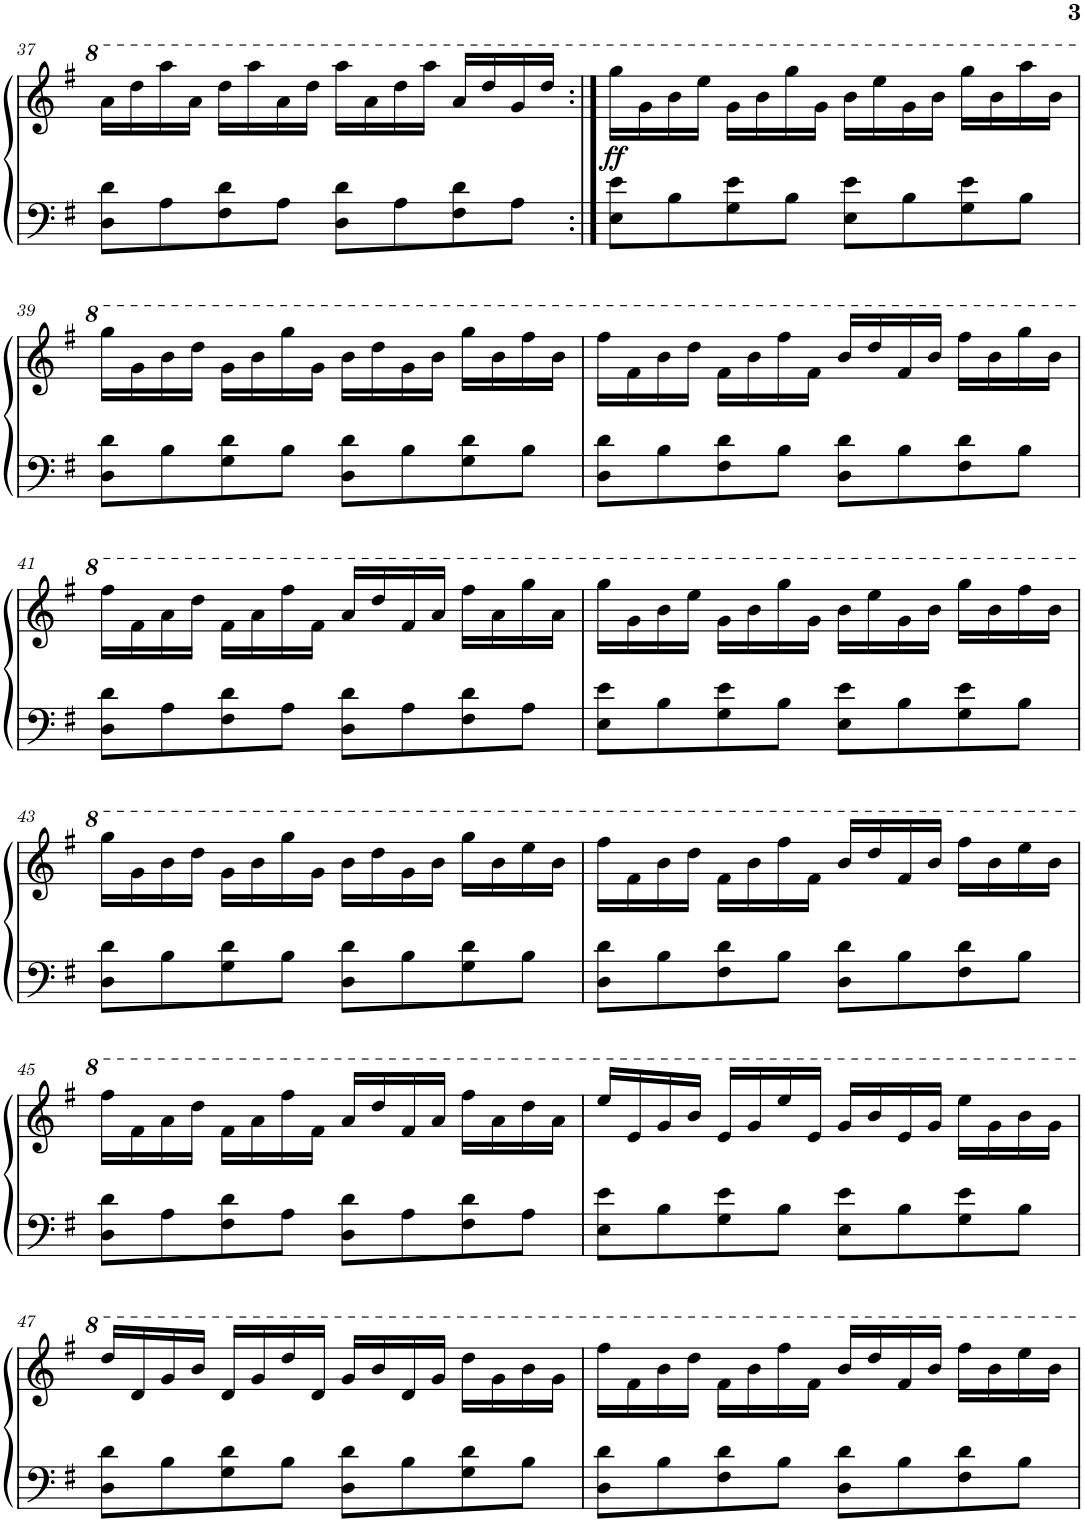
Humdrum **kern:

**kern	**kern	**dynam
*part1	*part1	*part1
*staff2	*staff1	*staff1/2
*I"Piano	*	*
*I'Pno.	*	*
!!LO:PB:g=z
*clefF4	*clefG2	*
*k[f#]	*k[f#]	*
*M4/4	*M4/4	*
=37	=37	=37
8D\ 8d\L	16aa\LL	.
.	16ddd\	.
8A\	16aaa\	.
.	16aa\JJ	.
8F#\ 8d\	16ddd\LL	.
.	16aaa\	.
8A\J	16aa\	.
.	16ddd\JJ	.
8D\ 8d\L	16aaa\LL	.
.	16aa\	.
8A\	16ddd\	.
.	16aaa\JJ	.
8F#\ 8d\	16aa/LL	.
.	16ddd/	.
8A\J	16gg/	.
.	16ddd/JJ	.
=38:|!	=38:|!	=38:|!
!	!	!LO:DY:b
8E\ 8e\L	16ggg\LL	ff
.	16gg\	.
8B\	16bb\	.
.	16eee\JJ	.
8G\ 8e\	16gg\LL	.
.	16bb\	.
8B\J	16ggg\	.
.	16gg\JJ	.
8E\ 8e\L	16bb\LL	.
.	16eee\	.
8B\	16gg\	.
.	16bb\JJ	.
8G\ 8e\	16ggg\LL	.
.	16bb\	.
8B\J	16aaa\	.
.	16bb\JJ	.
!!LO:LB:g=z
=39	=39	=39
8D\ 8d\L	16ggg\LL	.
.	16gg\	.
8B\	16bb\	.
.	16ddd\JJ	.
8G\ 8d\	16gg\LL	.
.	16bb\	.
8B\J	16ggg\	.
.	16gg\JJ	.
8D\ 8d\L	16bb\LL	.
.	16ddd\	.
8B\	16gg\	.
.	16bb\JJ	.
8G\ 8d\	16ggg\LL	.
.	16bb\	.
8B\J	16fff#\	.
.	16bb\JJ	.
=40	=40	=40
8D\ 8d\L	16fff#\LL	.
.	16ff#\	.
8B\	16bb\	.
.	16ddd\JJ	.
8F#\ 8d\	16ff#\LL	.
.	16bb\	.
8B\J	16fff#\	.
.	16ff#\JJ	.
8D\ 8d\L	16bb/LL	.
.	16ddd/	.
8B\	16ff#/	.
.	16bb/JJ	.
8F#\ 8d\	16fff#\LL	.
.	16bb\	.
8B\J	16ggg\	.
.	16bb\JJ	.
!!LO:LB:g=z
=41	=41	=41
8D\ 8d\L	16fff#\LL	.
.	16ff#\	.
8A\	16aa\	.
.	16ddd\JJ	.
8F#\ 8d\	16ff#\LL	.
.	16aa\	.
8A\J	16fff#\	.
.	16ff#\JJ	.
8D\ 8d\L	16aa/LL	.
.	16ddd/	.
8A\	16ff#/	.
.	16aa/JJ	.
8F#\ 8d\	16fff#\LL	.
.	16aa\	.
8A\J	16ggg\	.
.	16aa\JJ	.
=42	=42	=42
8E\ 8e\L	16ggg\LL	.
.	16gg\	.
8B\	16bb\	.
.	16eee\JJ	.
8G\ 8e\	16gg\LL	.
.	16bb\	.
8B\J	16ggg\	.
.	16gg\JJ	.
8E\ 8e\L	16bb\LL	.
.	16eee\	.
8B\	16gg\	.
.	16bb\JJ	.
8G\ 8e\	16ggg\LL	.
.	16bb\	.
8B\J	16fff#\	.
.	16bb\JJ	.
!!LO:LB:g=z
=43	=43	=43
8D\ 8d\L	16ggg\LL	.
.	16gg\	.
8B\	16bb\	.
.	16ddd\JJ	.
8G\ 8d\	16gg\LL	.
.	16bb\	.
8B\J	16ggg\	.
.	16gg\JJ	.
8D\ 8d\L	16bb\LL	.
.	16ddd\	.
8B\	16gg\	.
.	16bb\JJ	.
8G\ 8d\	16ggg\LL	.
.	16bb\	.
8B\J	16eee\	.
.	16bb\JJ	.
=44	=44	=44
8D\ 8d\L	16fff#\LL	.
.	16ff#\	.
8B\	16bb\	.
.	16ddd\JJ	.
8F#\ 8d\	16ff#\LL	.
.	16bb\	.
8B\J	16fff#\	.
.	16ff#\JJ	.
8D\ 8d\L	16bb/LL	.
.	16ddd/	.
8B\	16ff#/	.
.	16bb/JJ	.
8F#\ 8d\	16fff#\LL	.
.	16bb\	.
8B\J	16eee\	.
.	16bb\JJ	.
!!LO:LB:g=z
=45	=45	=45
8D\ 8d\L	16fff#\LL	.
.	16ff#\	.
8A\	16aa\	.
.	16ddd\JJ	.
8F#\ 8d\	16ff#\LL	.
.	16aa\	.
8A\J	16fff#\	.
.	16ff#\JJ	.
8D\ 8d\L	16aa/LL	.
.	16ddd/	.
8A\	16ff#/	.
.	16aa/JJ	.
8F#\ 8d\	16fff#\LL	.
.	16aa\	.
8A\J	16ddd\	.
.	16aa\JJ	.
=46	=46	=46
8E\ 8e\L	16eee/LL	.
.	16ee/	.
8B\	16gg/	.
.	16bb/JJ	.
8G\ 8e\	16ee/LL	.
.	16gg/	.
8B\J	16eee/	.
.	16ee/JJ	.
8E\ 8e\L	16gg/LL	.
.	16bb/	.
8B\	16ee/	.
.	16gg/JJ	.
8G\ 8e\	16eee\LL	.
.	16gg\	.
8B\J	16bb\	.
.	16gg\JJ	.
!!LO:LB:g=z
=47	=47	=47
8D\ 8d\L	16ddd/LL	.
.	16dd/	.
8B\	16gg/	.
.	16bb/JJ	.
8G\ 8d\	16dd/LL	.
.	16gg/	.
8B\J	16ddd/	.
.	16dd/JJ	.
8D\ 8d\L	16gg/LL	.
.	16bb/	.
8B\	16dd/	.
.	16gg/JJ	.
8G\ 8d\	16ddd\LL	.
.	16gg\	.
8B\J	16bb\	.
.	16gg\JJ	.
=48	=48	=48
8D\ 8d\L	16fff#\LL	.
.	16ff#\	.
8B\	16bb\	.
.	16ddd\JJ	.
8F#\ 8d\	16ff#\LL	.
.	16bb\	.
8B\J	16fff#\	.
.	16ff#\JJ	.
8D\ 8d\L	16bb/LL	.
.	16ddd/	.
8B\	16ff#/	.
.	16bb/JJ	.
8F#\ 8d\	16fff#\LL	.
.	16bb\	.
8B\J	16eee\	.
.	16bb\JJ	.
=	=	=
*-	*-	*-
